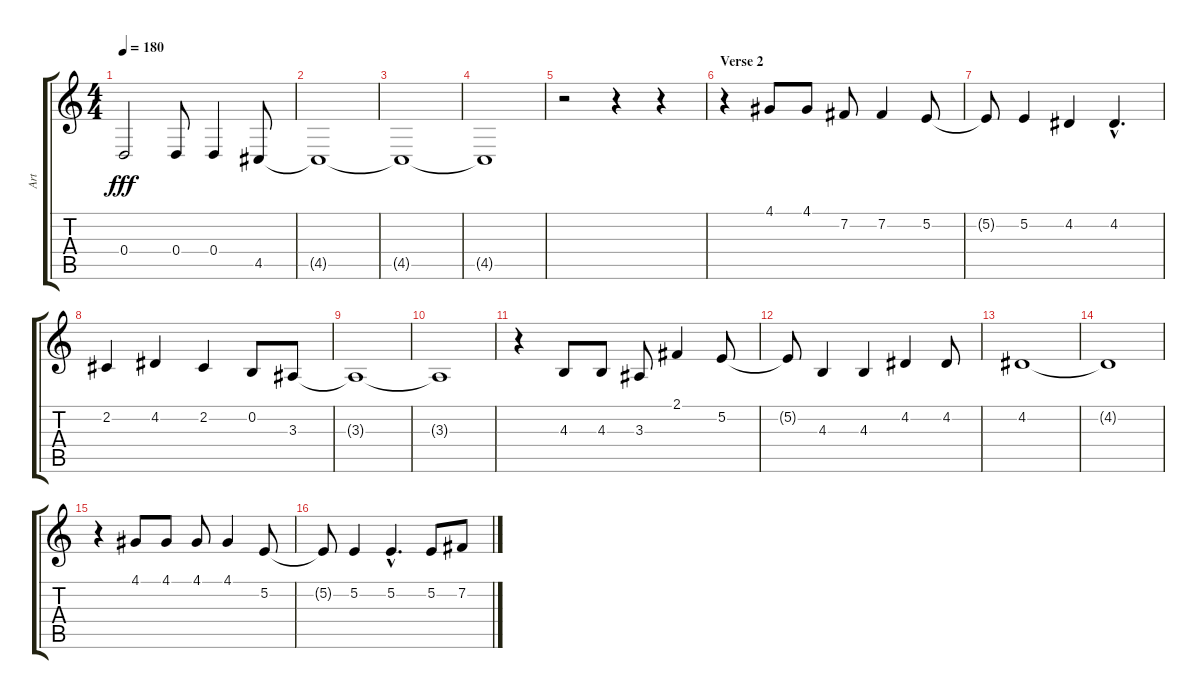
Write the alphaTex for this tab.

\track ("Art" "Art") {instrument clarinet}
\staff {score tabs}
\tuning (E4 B3 G3 D3 A2 E2) {hide}
\ts (4 4)
\tempo 180
\clef g2
\ks c
0.4{t}.2{dy fff} 0.4.8 0.4.4 4.5.8 |
4.5{t}.1 |
4.5{t}.1 |
4.5{t}.1 |
r.2 r.4 r.4 |
\section ("" "Verse 2")
r.4 4.1.8 4.1.8 7.2.8 7.2.4 5.2.8 |
5.2{t}.8 5.2.4 4.2.4 4.2{hac}.4{d} |
2.2.4 4.2.4 2.2.4 0.2.8 3.3.8 |
3.3{t}.1 |
3.3{t}.1 |
r.4 4.3.8 4.3.8 3.3.8 2.1.4 5.2.8 |
5.2{t}.8 4.3.4 4.3.4 4.2.4 4.2.8 |
4.2.1 |
4.2{t}.1 |
r.4 4.1.8 4.1.8 4.1.8 4.1.4 5.2.8 |
5.2{t}.8 5.2.4 5.2{hac}.4{d} 5.2.8 7.2.8
